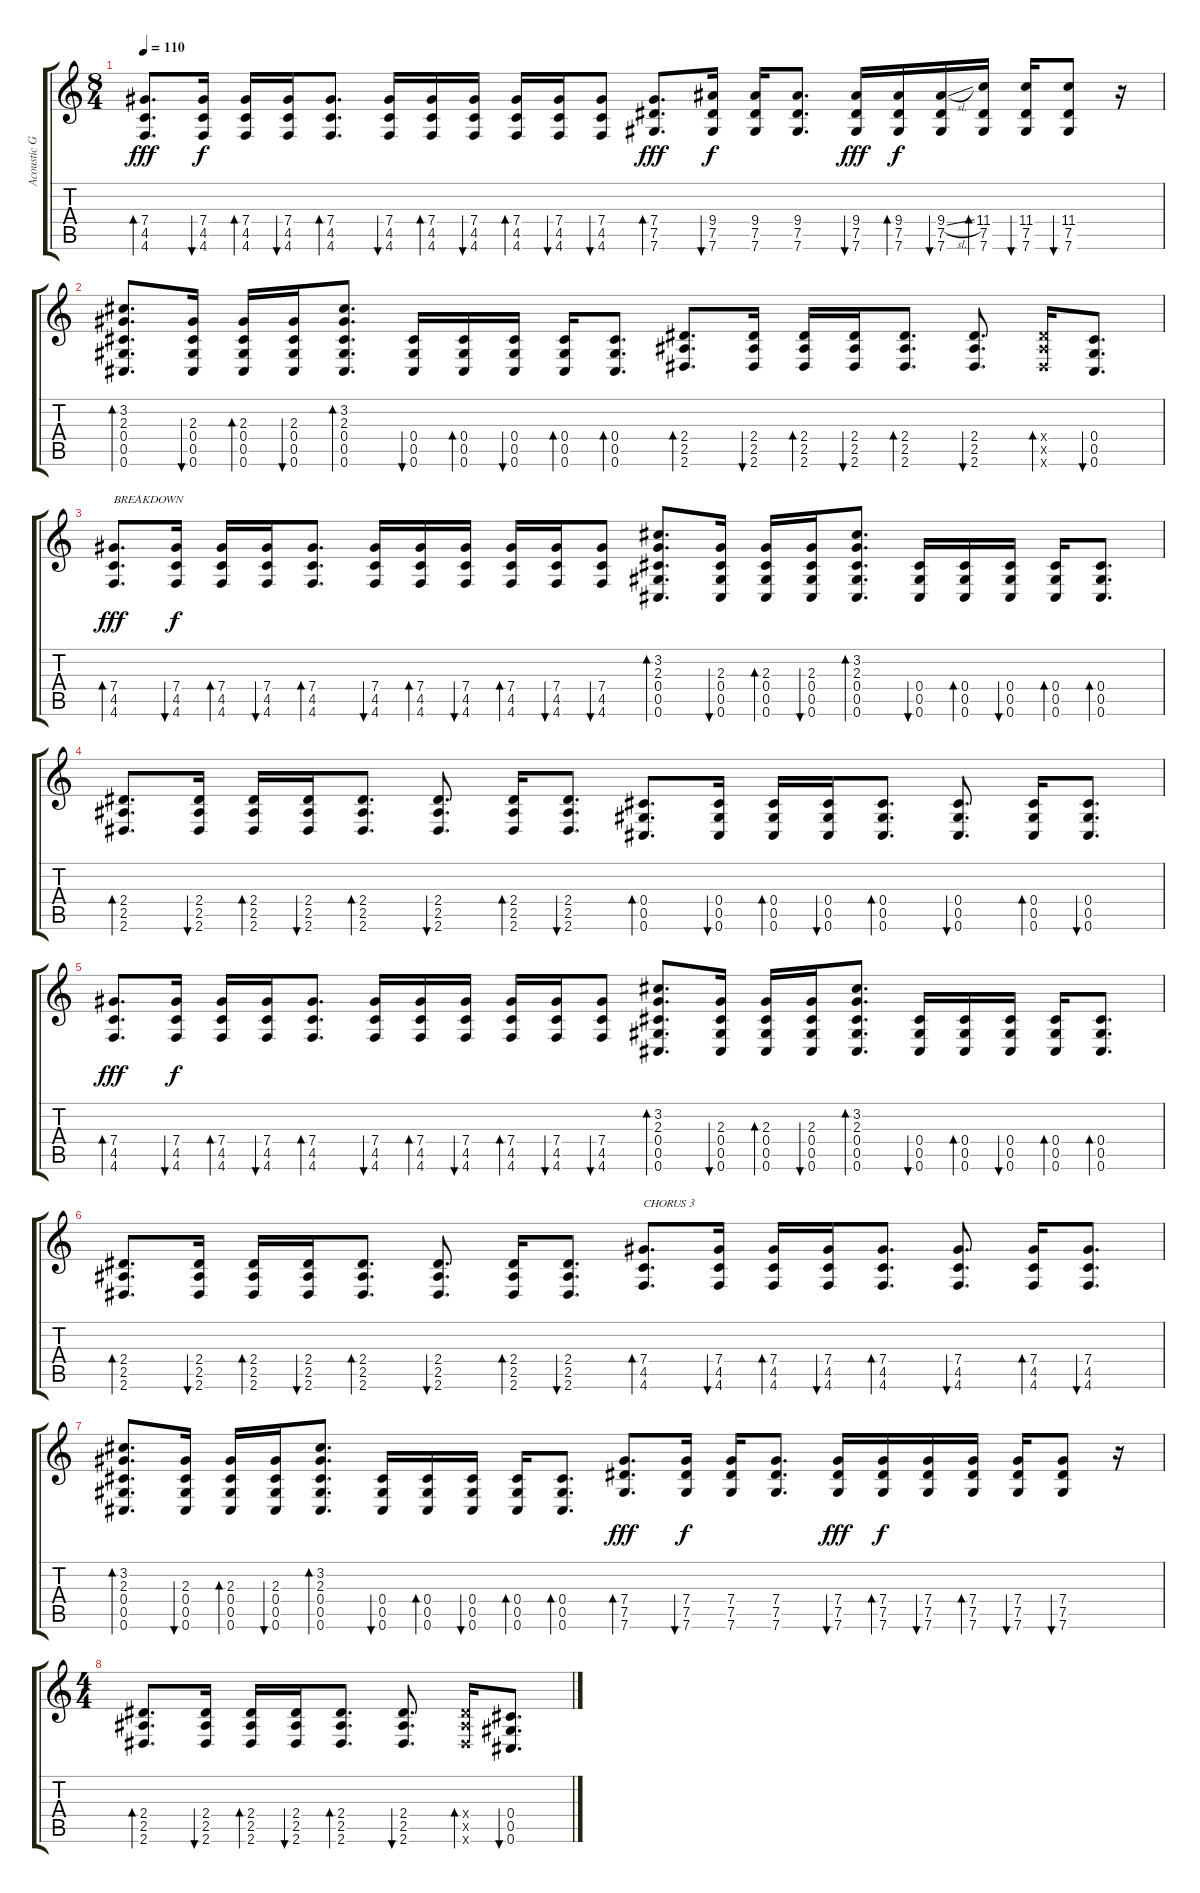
\track ("Acoustic Guitar" "Acoustic G") {instrument acousticguitarsteel}
\staff {score tabs}
\tuning (Eb4 Bb3 Gb3 Db3 Ab2 Db2) {hide}
\ts (8 4)
\tempo 110
\clef g2
\ks c
(7.4 4.5 4.6).8{d bd 30 dy fff} (7.4 4.5 4.6).16{bu 30 dy f} (7.4 4.5 4.6).16{bd 30} (7.4 4.5 4.6).16{bu 30} (7.4 4.5 4.6).8{d bd 30} (7.4 4.5 4.6).16{bu 30} (7.4 4.5 4.6).16{bd 30} (7.4 4.5 4.6).16{bu 30} (7.4 4.5 4.6).16{bd 30} (7.4 4.5 4.6).16{bu 30} (7.4 4.5 4.6).8{bu 30} (7.4 7.5 7.6).8{d bd 30 dy fff} (9.4 7.5 7.6).16{bu 30 dy f} (9.4 7.5 7.6).16 (9.4 7.5 7.6).8{d} (9.4 7.5 7.6).16{bu 30 dy fff} (9.4 7.5 7.6).16{bd 30 dy f} (9.4{sl} 7.5 7.6).16{bu 30} (11.4 7.5 7.6).16{bd 30} (11.4 7.5 7.6).16{bu 30} (11.4 7.5 7.6).8{bu 30} r.16 |
(3.2 2.3 0.4 0.5 0.6).8{d bd 30} (2.3 0.4 0.5 0.6).16{bu 30} (2.3 0.4 0.5 0.6).16{bd 30} (2.3 0.4 0.5 0.6).16{bu 30} (3.2 2.3 0.4 0.5 0.6).8{d bd 30} (0.4 0.5 0.6).16{bu 30} (0.4 0.5 0.6).16{bd 30} (0.4 0.5 0.6).16{bu 30} (0.4 0.5 0.6).16{bd 30} (0.4 0.5 0.6).8{d bd 30} (2.4 2.5 2.6).8{d bd 30} (2.4 2.5 2.6).16{bu 30} (2.4 2.5 2.6).16{bd 30} (2.4 2.5 2.6).16{bu 30} (2.4 2.5 2.6).8{d bd 30} (2.4 2.5 2.6).8{d bu 30} (2.4{x} 2.5{x} 2.6{x}).16{bd 30} (0.4 0.5 0.6).8{d bu 30} |
(7.4 4.5 4.6).8{d bd 30 txt "BREAKDOWN" dy fff} (7.4 4.5 4.6).16{bu 30 dy f} (7.4 4.5 4.6).16{bd 30} (7.4 4.5 4.6).16{bu 30} (7.4 4.5 4.6).8{d bd 30} (7.4 4.5 4.6).16{bu 30} (7.4 4.5 4.6).16{bd 30} (7.4 4.5 4.6).16{bu 30} (7.4 4.5 4.6).16{bd 30} (7.4 4.5 4.6).16{bu 30} (7.4 4.5 4.6).8{bu 30} (3.2 2.3 0.4 0.5 0.6).8{d bd 30} (2.3 0.4 0.5 0.6).16{bu 30} (2.3 0.4 0.5 0.6).16{bd 30} (2.3 0.4 0.5 0.6).16{bu 30} (3.2 2.3 0.4 0.5 0.6).8{d bd 30} (0.4 0.5 0.6).16{bu 30} (0.4 0.5 0.6).16{bd 30} (0.4 0.5 0.6).16{bu 30} (0.4 0.5 0.6).16{bd 30} (0.4 0.5 0.6).8{d bd 30} |
(2.4 2.5 2.6).8{d bd 30} (2.4 2.5 2.6).16{bu 30} (2.4 2.5 2.6).16{bd 30} (2.4 2.5 2.6).16{bu 30} (2.4 2.5 2.6).8{d bd 30} (2.4 2.5 2.6).8{d bu 30} (2.4 2.5 2.6).16{bd 30} (2.4 2.5 2.6).8{d bu 30} (0.4 0.5 0.6).8{d bd 30} (0.4 0.5 0.6).16{bu 30} (0.4 0.5 0.6).16{bd 30} (0.4 0.5 0.6).16{bu 30} (0.4 0.5 0.6).8{d bd 30} (0.4 0.5 0.6).8{d bu 30} (0.4 0.5 0.6).16{bd 30} (0.4 0.5 0.6).8{d bu 30} |
(7.4 4.5 4.6).8{d bd 30 dy fff} (7.4 4.5 4.6).16{bu 30 dy f} (7.4 4.5 4.6).16{bd 30} (7.4 4.5 4.6).16{bu 30} (7.4 4.5 4.6).8{d bd 30} (7.4 4.5 4.6).16{bu 30} (7.4 4.5 4.6).16{bd 30} (7.4 4.5 4.6).16{bu 30} (7.4 4.5 4.6).16{bd 30} (7.4 4.5 4.6).16{bu 30} (7.4 4.5 4.6).8{bu 30} (3.2 2.3 0.4 0.5 0.6).8{d bd 30} (2.3 0.4 0.5 0.6).16{bu 30} (2.3 0.4 0.5 0.6).16{bd 30} (2.3 0.4 0.5 0.6).16{bu 30} (3.2 2.3 0.4 0.5 0.6).8{d bd 30} (0.4 0.5 0.6).16{bu 30} (0.4 0.5 0.6).16{bd 30} (0.4 0.5 0.6).16{bu 30} (0.4 0.5 0.6).16{bd 30} (0.4 0.5 0.6).8{d bd 30} |
(2.4 2.5 2.6).8{d bd 30} (2.4 2.5 2.6).16{bu 30} (2.4 2.5 2.6).16{bd 30} (2.4 2.5 2.6).16{bu 30} (2.4 2.5 2.6).8{d bd 30} (2.4 2.5 2.6).8{d bu 30} (2.4 2.5 2.6).16{bd 30} (2.4 2.5 2.6).8{d bu 30} (7.4 4.5 4.6).8{d bd 30 txt "CHORUS 3"} (7.4 4.5 4.6).16{bu 30} (7.4 4.5 4.6).16{bd 30} (7.4 4.5 4.6).16{bu 30} (7.4 4.5 4.6).8{d bd 30} (7.4 4.5 4.6).8{d bu 30} (7.4 4.5 4.6).16{bd 30} (7.4 4.5 4.6).8{d bu 30} |
(3.2 2.3 0.4 0.5 0.6).8{d bd 30} (2.3 0.4 0.5 0.6).16{bu 30} (2.3 0.4 0.5 0.6).16{bd 30} (2.3 0.4 0.5 0.6).16{bu 30} (3.2 2.3 0.4 0.5 0.6).8{d bd 30} (0.4 0.5 0.6).16{bu 30} (0.4 0.5 0.6).16{bd 30} (0.4 0.5 0.6).16{bu 30} (0.4 0.5 0.6).16{bd 30} (0.4 0.5 0.6).8{d bd 30} (7.4 7.5 7.6).8{d bd 30 dy fff} (7.4 7.5 7.6).16{bu 30 dy f} (7.4 7.5 7.6).16 (7.4 7.5 7.6).8{d} (7.4 7.5 7.6).16{bu 30 dy fff} (7.4 7.5 7.6).16{bd 30 dy f} (7.4 7.5 7.6).16{bu 30} (7.4 7.5 7.6).16{bd 30} (7.4 7.5 7.6).16{bu 30} (7.4 7.5 7.6).8{bu 30} r.16 |
\ts (4 4)
(2.4 2.5 2.6).8{d bd 30} (2.4 2.5 2.6).16{bu 30} (2.4 2.5 2.6).16{bd 30} (2.4 2.5 2.6).16{bu 30} (2.4 2.5 2.6).8{d bd 30} (2.4 2.5 2.6).8{d bu 30} (2.4{x} 2.5{x} 2.6{x}).16{bd 30} (0.4 0.5 0.6).8{d bu 30}
